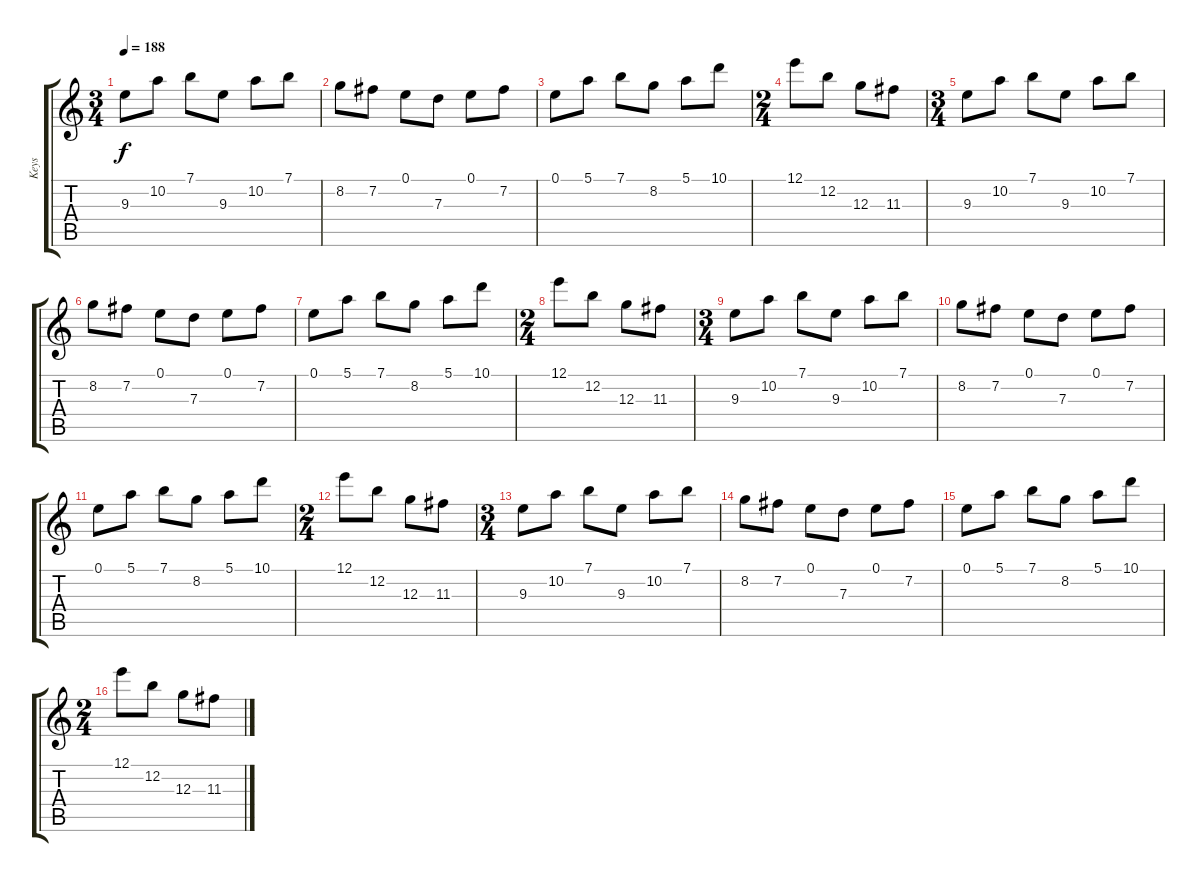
\track ("Keys" "Keys") {instrument acousticguitarnylon}
\staff {score tabs}
\tuning (E4 B3 G3 D3 A2 E2) {hide}
\ts (3 4)
\tempo 188
\clef g2
\ks c
9.3.8{dy f} 10.2.8 7.1.8 9.3.8 10.2.8 7.1.8 |
8.2.8 7.2.8 0.1.8 7.3.8 0.1.8 7.2.8 |
0.1.8 5.1.8 7.1.8 8.2.8 5.1.8 10.1.8 |
\ts (2 4)
12.1.8 12.2.8 12.3.8 11.3.8 |
\ts (3 4)
9.3.8 10.2.8 7.1.8 9.3.8 10.2.8 7.1.8 |
8.2.8 7.2.8 0.1.8 7.3.8 0.1.8 7.2.8 |
0.1.8 5.1.8 7.1.8 8.2.8 5.1.8 10.1.8 |
\ts (2 4)
12.1.8 12.2.8 12.3.8 11.3.8 |
\ts (3 4)
9.3.8 10.2.8 7.1.8 9.3.8 10.2.8 7.1.8 |
8.2.8 7.2.8 0.1.8 7.3.8 0.1.8 7.2.8 |
0.1.8 5.1.8 7.1.8 8.2.8 5.1.8 10.1.8 |
\ts (2 4)
12.1.8 12.2.8 12.3.8 11.3.8 |
\ts (3 4)
9.3.8 10.2.8 7.1.8 9.3.8 10.2.8 7.1.8 |
8.2.8 7.2.8 0.1.8 7.3.8 0.1.8 7.2.8 |
0.1.8 5.1.8 7.1.8 8.2.8 5.1.8 10.1.8 |
\ts (2 4)
12.1.8 12.2.8 12.3.8 11.3.8
